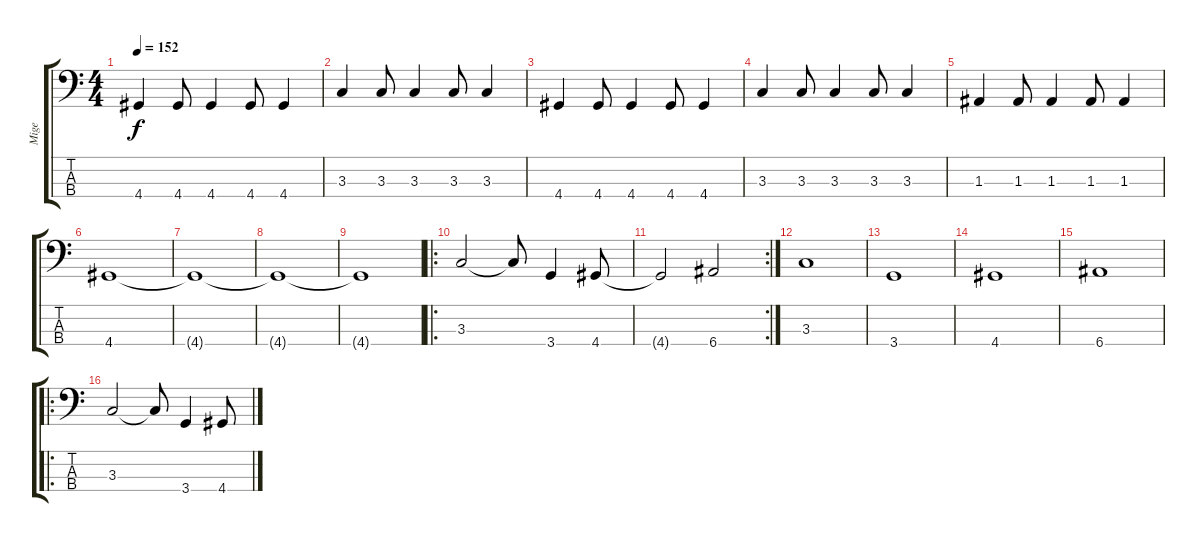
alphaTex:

\track ("Mige" "Mige") {instrument electricbassfinger}
\staff {score tabs}
\tuning (G2 D2 A1 E1) {hide}
\ts (4 4)
\tempo 152
\clef f4
\ks c
4.4.4{dy f} 4.4.8 4.4.4 4.4.8 4.4.4 |
3.3.4 3.3.8 3.3.4 3.3.8 3.3.4 |
4.4.4 4.4.8 4.4.4 4.4.8 4.4.4 |
3.3.4 3.3.8 3.3.4 3.3.8 3.3.4 |
1.3.4 1.3.8 1.3.4 1.3.8 1.3.4 |
4.4.1 |
4.4{t}.1 |
4.4{t}.1 |
4.4{t}.1 |
\ro
3.3.2 3.3{t}.8 3.4.4 4.4.8 |
\rc 2
4.4{t}.2 6.4.2 |
3.3.1 |
3.4.1 |
4.4.1 |
6.4.1 |
\ro
3.3.2 3.3{t}.8 3.4.4 4.4.8
